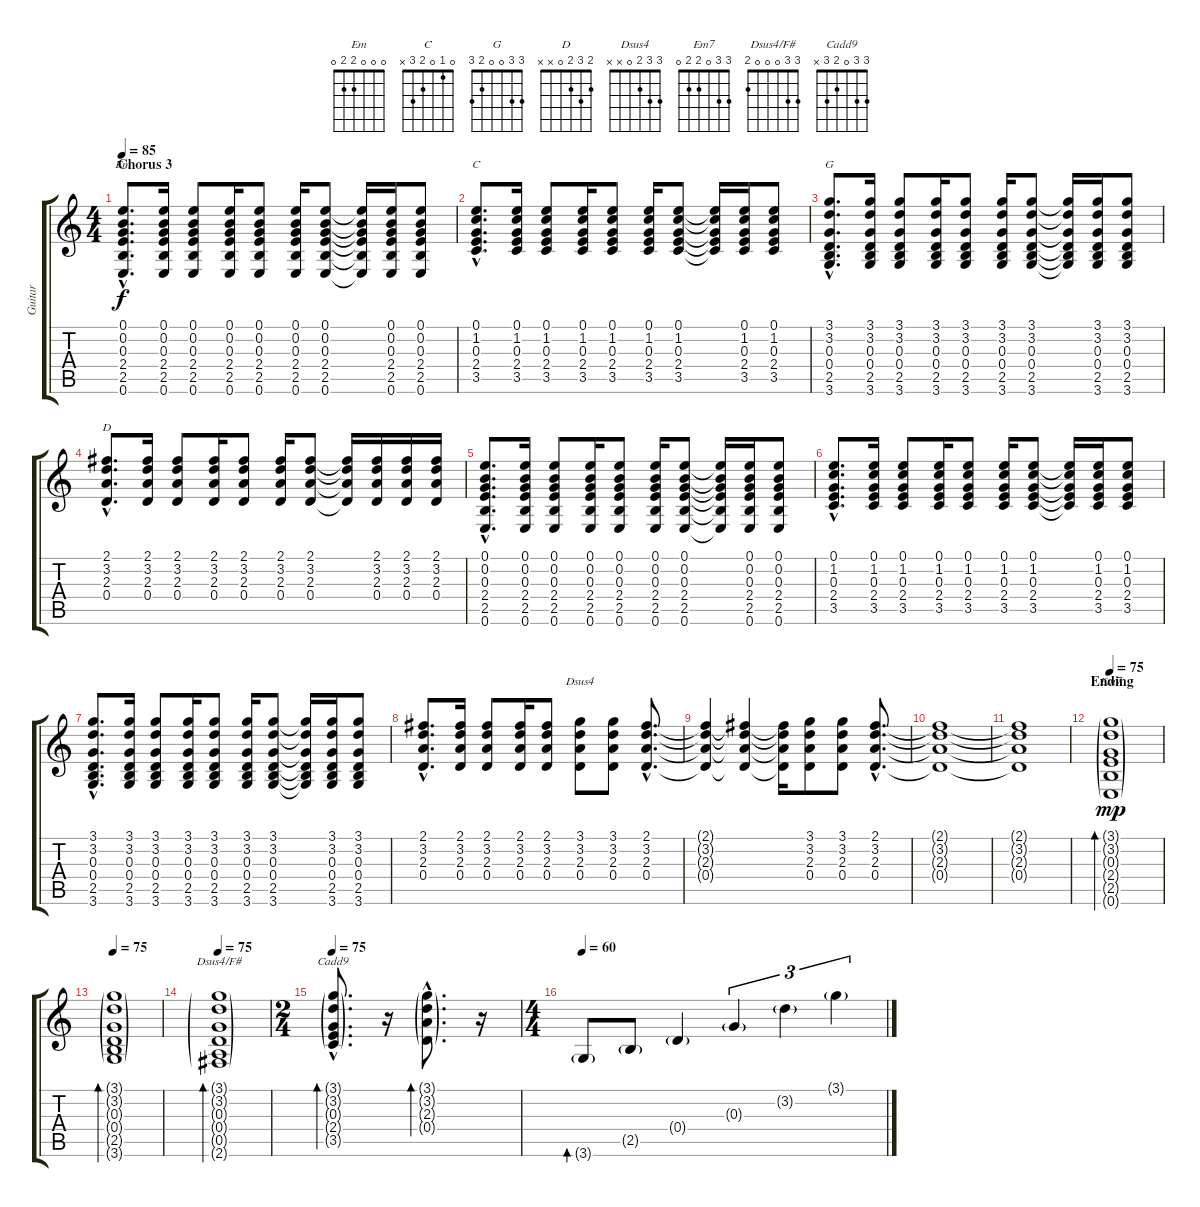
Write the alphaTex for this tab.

\track ("Guitar" "Guitar") {instrument acousticguitarsteel}
\staff {score tabs}
\tuning (E4 B3 G3 D3 A2 E2) {hide}
\chord ("Em" 0 0 0 2 2 0)
\chord ("C" 0 1 0 2 3 x)
\chord ("G" 3 3 0 0 2 3)
\chord ("D" 2 3 2 0 x x)
\chord ("Dsus4" 3 3 2 0 x x)
\chord ("Em7" 3 3 0 2 2 0)
\chord ("Dsus4/F#" 3 3 0 0 0 2)
\chord ("Cadd9" 3 3 0 2 3 x)
\ts (4 4)
\section ("" "Chorus 3")
\tempo 85
\clef g2
\ks c
(0.1{hac} 0.2{hac} 0.3{hac} 2.4{hac} 2.5{hac} 0.6{hac}).8{d ch "Em" dy f} (0.1 0.2 0.3 2.4 2.5 0.6).16 (0.1 0.2 0.3 2.4 2.5 0.6).8 (0.1 0.2 0.3 2.4 2.5 0.6).16 (0.1 0.2 0.3 2.4 2.5 0.6).8 (0.1 0.2 0.3 2.4 2.5 0.6).16 (0.1 0.2 0.3 2.4 2.5 0.6).8 (0.1{t} 0.2{t} 0.3{t} 2.4{t} 2.5{t} 0.6{t}).16 (0.1 0.2 0.3 2.4 2.5 0.6).16 (0.1 0.2 0.3 2.4 2.5 0.6).8 |
(0.1{hac} 1.2{hac} 0.3{hac} 2.4{hac} 3.5{hac}).8{d ch "C"} (0.1 1.2 0.3 2.4 3.5).16 (0.1 1.2 0.3 2.4 3.5).8 (0.1 1.2 0.3 2.4 3.5).16 (0.1 1.2 0.3 2.4 3.5).8 (0.1 1.2 0.3 2.4 3.5).16 (0.1 1.2 0.3 2.4 3.5).8 (0.1{t} 1.2{t} 0.3{t} 2.4{t} 3.5{t}).16 (0.1 1.2 0.3 2.4 3.5).16 (0.1 1.2 0.3 2.4 3.5).8 |
(3.1{hac} 3.2{hac} 0.3{hac} 0.4{hac} 2.5{hac} 3.6{hac}).8{d ch "G"} (3.1 3.2 0.3 0.4 2.5 3.6).16 (3.1 3.2 0.3 0.4 2.5 3.6).8 (3.1 3.2 0.3 0.4 2.5 3.6).16 (3.1 3.2 0.3 0.4 2.5 3.6).8 (3.1 3.2 0.3 0.4 2.5 3.6).16 (3.1 3.2 0.3 0.4 2.5 3.6).8 (3.1{t} 3.2{t} 0.3{t} 0.4{t} 2.5{t} 3.6{t}).16 (3.1 3.2 0.3 0.4 2.5 3.6).16 (3.1 3.2 0.3 0.4 2.5 3.6).8 |
(2.1{hac} 3.2{hac} 2.3{hac} 0.4{hac}).8{d ch "D"} (2.1 3.2 2.3 0.4).16 (2.1 3.2 2.3 0.4).8 (2.1 3.2 2.3 0.4).16 (2.1 3.2 2.3 0.4).8 (2.1 3.2 2.3 0.4).16 (2.1 3.2 2.3 0.4).8 (2.1{t} 3.2{t} 2.3{t} 0.4{t}).16 (2.1 3.2 2.3 0.4).16 (2.1 3.2 2.3 0.4).16 (2.1 3.2 2.3 0.4).16 |
(0.1{hac} 0.2{hac} 0.3{hac} 2.4{hac} 2.5{hac} 0.6{hac}).8{d} (0.1 0.2 0.3 2.4 2.5 0.6).16 (0.1 0.2 0.3 2.4 2.5 0.6).8 (0.1 0.2 0.3 2.4 2.5 0.6).16 (0.1 0.2 0.3 2.4 2.5 0.6).8 (0.1 0.2 0.3 2.4 2.5 0.6).16 (0.1 0.2 0.3 2.4 2.5 0.6).8 (0.1{t} 0.2{t} 0.3{t} 2.4{t} 2.5{t} 0.6{t}).16 (0.1 0.2 0.3 2.4 2.5 0.6).16 (0.1 0.2 0.3 2.4 2.5 0.6).8 |
(0.1{hac} 1.2{hac} 0.3{hac} 2.4{hac} 3.5{hac}).8{d} (0.1 1.2 0.3 2.4 3.5).16 (0.1 1.2 0.3 2.4 3.5).8 (0.1 1.2 0.3 2.4 3.5).16 (0.1 1.2 0.3 2.4 3.5).8 (0.1 1.2 0.3 2.4 3.5).16 (0.1 1.2 0.3 2.4 3.5).8 (0.1{t} 1.2{t} 0.3{t} 2.4{t} 3.5{t}).16 (0.1 1.2 0.3 2.4 3.5).16 (0.1 1.2 0.3 2.4 3.5).8 |
(3.1{hac} 3.2{hac} 0.3{hac} 0.4{hac} 2.5{hac} 3.6{hac}).8{d} (3.1 3.2 0.3 0.4 2.5 3.6).16 (3.1 3.2 0.3 0.4 2.5 3.6).8 (3.1 3.2 0.3 0.4 2.5 3.6).16 (3.1 3.2 0.3 0.4 2.5 3.6).8 (3.1 3.2 0.3 0.4 2.5 3.6).16 (3.1 3.2 0.3 0.4 2.5 3.6).8 (3.1{t} 3.2{t} 0.3{t} 0.4{t} 2.5{t} 3.6{t}).16 (3.1 3.2 0.3 0.4 2.5 3.6).16 (3.1 3.2 0.3 0.4 2.5 3.6).8 |
(2.1{hac} 3.2{hac} 2.3{hac} 0.4{hac}).8{d} (2.1 3.2 2.3 0.4).16 (2.1 3.2 2.3 0.4).8 (2.1 3.2 2.3 0.4).16 (2.1 3.2 2.3 0.4).8 (3.1 3.2 2.3 0.4).8{ch "Dsus4"} (3.1 3.2 2.3 0.4).8 (2.1{hac} 3.2{hac} 2.3{hac} 0.4{hac}).8{d} |
(2.1{t} 3.2{t} 2.3{t} 0.4{t}).4 (2.1{t} 3.2{t} 2.3{t} 0.4{t}).4 (2.1{t} 3.2{t} 2.3{t} 0.4{t}).16 (3.1 3.2 2.3 0.4).8 (3.1 3.2 2.3 0.4).8 (2.1{hac} 3.2{hac} 2.3{hac} 0.4{hac}).8{d} |
(2.1{t} 3.2{t} 2.3{t} 0.4{t}).1 |
(2.1{t} 3.2{t} 2.3{t} 0.4{t}).1 |
\section ("" "Ending")
\tempo 75
(3.1{g} 3.2{g} 0.3{g} 2.4{g} 2.5{g} 0.6{g}).1{bd 120 ch "Em7" dy mp} |
\tempo 75
(3.1{g} 3.2{g} 0.3{g} 0.4{g} 2.5{g} 3.6{g}).1{bd 120} |
\tempo 75
(3.1{g} 3.2{g} 0.3{g} 0.4{g} 0.5{g} 2.6{g}).1{bd 120 ch "Dsus4/F#"} |
\ts (2 4)
\tempo 75
(3.1{g hac} 3.2{g hac} 0.3{g hac} 2.4{g hac} 3.5{g hac}).8{d bd 120 ch "Cadd9"} r.16 (3.1{g hac} 3.2{g hac} 2.3{g hac} 0.4{g hac}).8{d bd 120} r.16 |
\ts (4 4)
\tempo 60
3.6{g}.8{bd 480} 2.5{g}.8 0.4{g}.4 0.3{g}.4{tu (3 2)} 3.2{g}.4{tu (3 2)} 3.1{g}.4{tu (3 2)}
